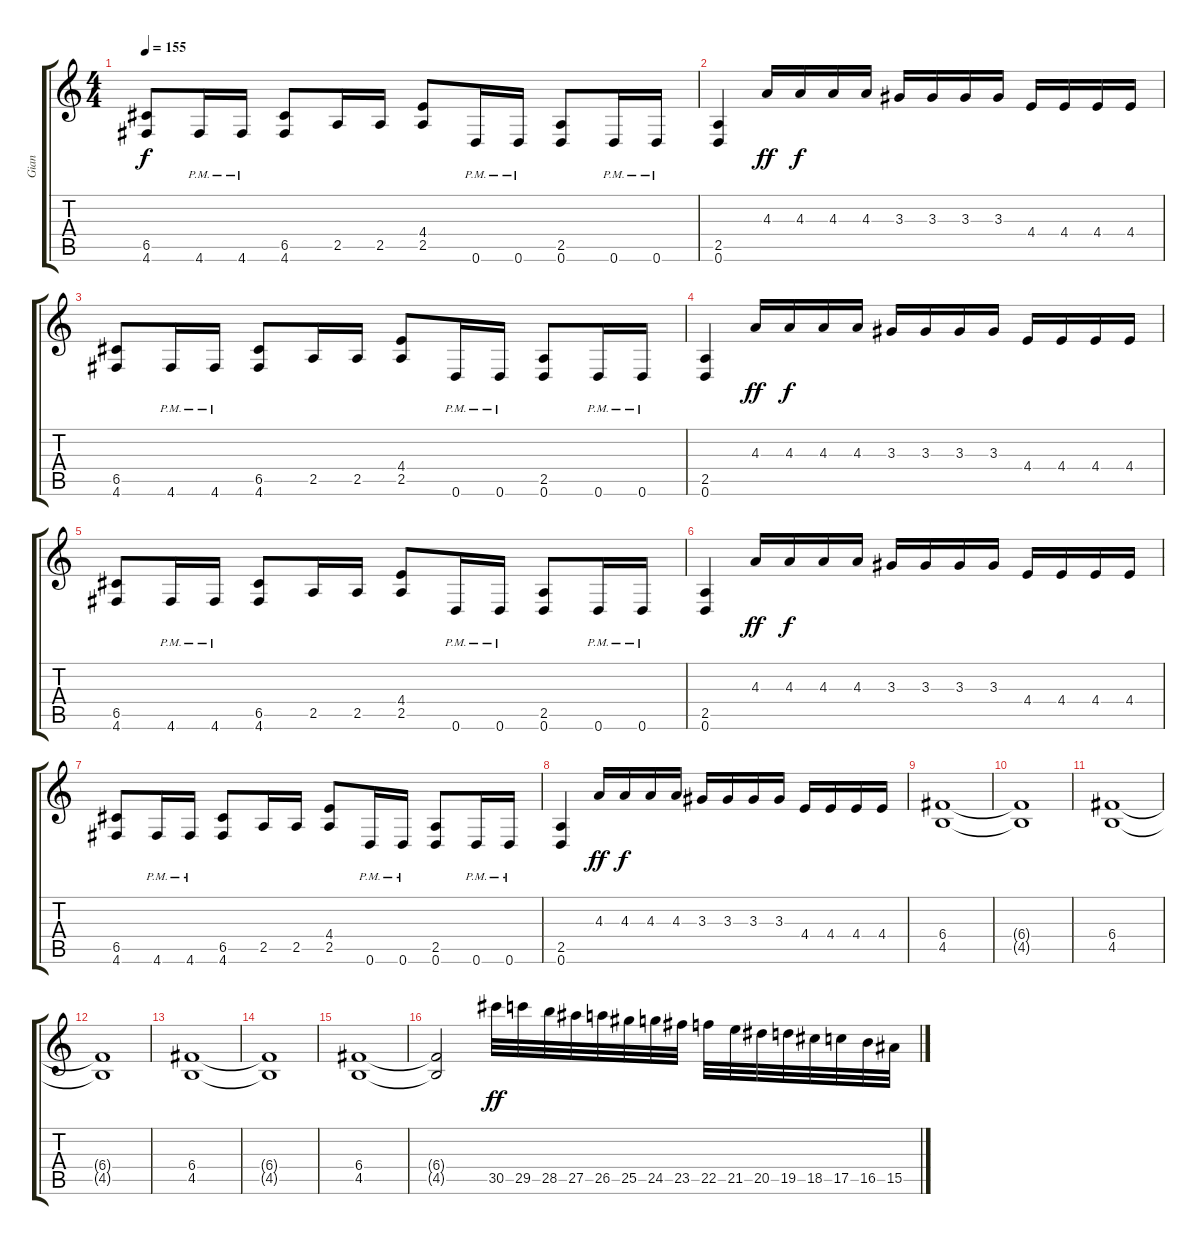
\track ("Gian" "Gian") {instrument distortionguitar}
\staff {score tabs}
\tuning (D4 A3 F3 C3 G2 D2) {hide}
\ts (4 4)
\tempo 155
\clef g2
\ks c
(6.5 4.6).8{dy f} 4.6{pm}.16 4.6{pm}.16 (6.5 4.6).8 2.5.16 2.5.16 (4.4 2.5).8 0.6{pm}.16 0.6{pm}.16 (2.5 0.6).8 0.6{pm}.16 0.6{pm}.16 |
(2.5 0.6).4 4.3.16{dy ff} 4.3.16{dy f} 4.3.16 4.3.16 3.3.16 3.3.16 3.3.16 3.3.16 4.4.16 4.4.16 4.4.16 4.4.16 |
(6.5 4.6).8 4.6{pm}.16 4.6{pm}.16 (6.5 4.6).8 2.5.16 2.5.16 (4.4 2.5).8 0.6{pm}.16 0.6{pm}.16 (2.5 0.6).8 0.6{pm}.16 0.6{pm}.16 |
(2.5 0.6).4 4.3.16{dy ff} 4.3.16{dy f} 4.3.16 4.3.16 3.3.16 3.3.16 3.3.16 3.3.16 4.4.16 4.4.16 4.4.16 4.4.16 |
(6.5 4.6).8 4.6{pm}.16 4.6{pm}.16 (6.5 4.6).8 2.5.16 2.5.16 (4.4 2.5).8 0.6{pm}.16 0.6{pm}.16 (2.5 0.6).8 0.6{pm}.16 0.6{pm}.16 |
(2.5 0.6).4 4.3.16{dy ff} 4.3.16{dy f} 4.3.16 4.3.16 3.3.16 3.3.16 3.3.16 3.3.16 4.4.16 4.4.16 4.4.16 4.4.16 |
(6.5 4.6).8 4.6{pm}.16 4.6{pm}.16 (6.5 4.6).8 2.5.16 2.5.16 (4.4 2.5).8 0.6{pm}.16 0.6{pm}.16 (2.5 0.6).8 0.6{pm}.16 0.6{pm}.16 |
(2.5 0.6).4 4.3.16{dy ff} 4.3.16{dy f} 4.3.16 4.3.16 3.3.16 3.3.16 3.3.16 3.3.16 4.4.16 4.4.16 4.4.16 4.4.16 |
(6.4 4.5).1 |
(6.4{t} 4.5{t}).1 |
(6.4 4.5).1 |
(6.4{t} 4.5{t}).1 |
(6.4 4.5).1 |
(6.4{t} 4.5{t}).1 |
(6.4 4.5).1 |
(6.4{t} 4.5{t}).2 30.5.32{dy ff} 29.5.32 28.5.32 27.5.32 26.5.32 25.5.32 24.5.32 23.5.32 22.5.32 21.5.32 20.5.32 19.5.32 18.5.32 17.5.32 16.5.32 15.5.32
